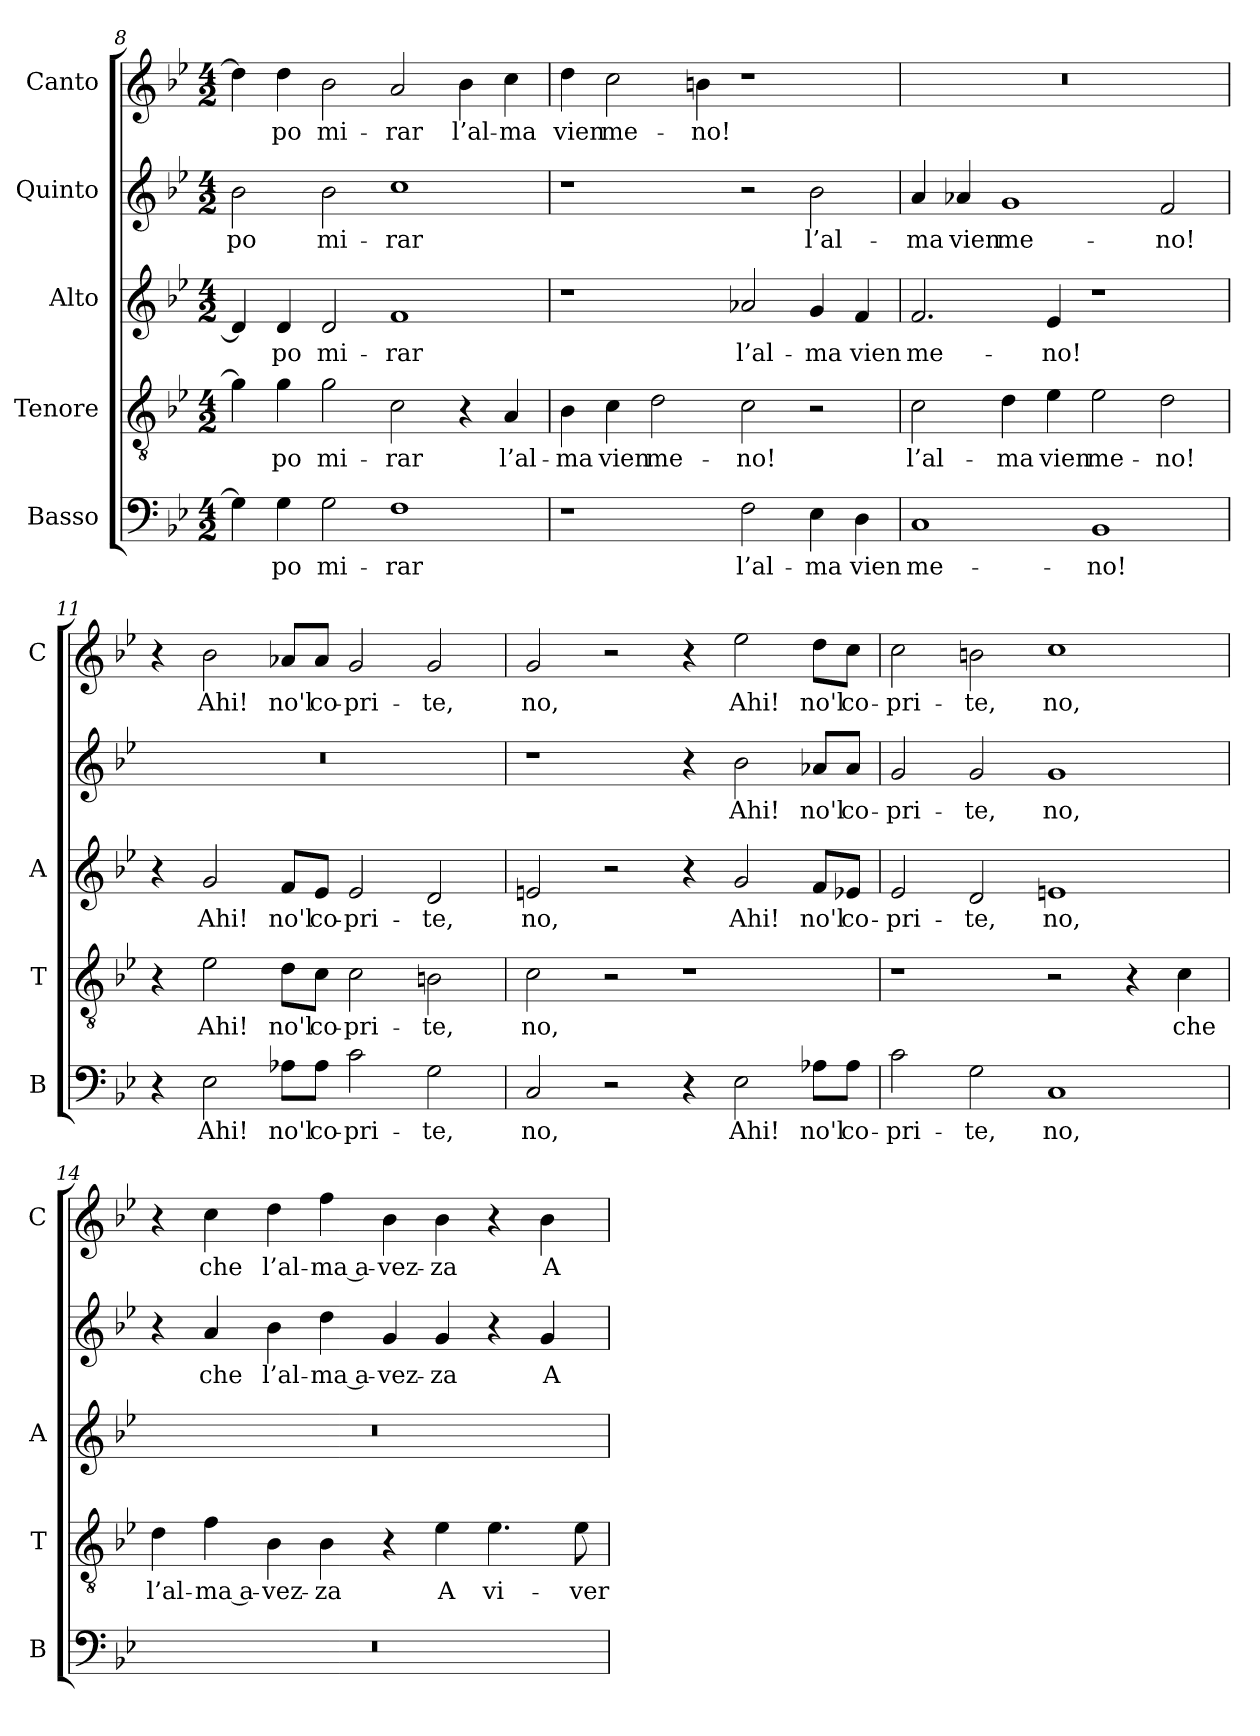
**kern	**text	**kern	**text	**kern	**text	**kern	**text	**kern	**text
*part5	*part5	*part4	*part4	*part3	*part3	*part2	*part2	*part1	*part1
*staff5	*staff5	*staff4	*staff4	*staff3	*staff3	*staff2	*staff2	*staff1	*staff1
*I"Basso	*	*I"Tenore	*	*I"Alto	*	*I"Quinto	*	*I"Canto	*
*I'B	*	*I'T	*	*I'A	*	*	*	*I'C	*
*clefF4	*	*clefGv2	*	*clefG2	*	*clefG2	*	*clefG2	*
*k[b-e-]	*	*k[b-e-]	*	*k[b-e-]	*	*k[b-e-]	*	*k[b-e-]	*
*B-:	*	*B-:	*	*B-:	*	*B-:	*	*B-:	*
*M4/2	*	*M4/2	*	*M4/2	*	*M4/2	*	*M4/2	*
=8	=8	=8	=8	=8	=8	=8	=8	=8	=8
!	!	!	!	!	!	!	!LO:LY:b	!	!
4G\]	.	4g\]	.	4d/]	.	2b-\	-po	4dd\]	.
!	!LO:LY:b	!	!LO:LY:b	!	!LO:LY:b	!	!	!	!LO:LY:b
4G\	-po	4g\	-po	4d/	-po	.	.	4dd\	-po
!	!LO:LY:b	!	!LO:LY:b	!	!LO:LY:b	!	!LO:LY:b	!	!LO:LY:b
2G\	mi-	2g\	mi-	2d/	mi-	2b-\	mi-	2b-\	mi-
!	!LO:LY:b	!	!LO:LY:b	!	!LO:LY:b	!	!LO:LY:b	!	!LO:LY:b
1F	-rar	2c\	-rar	1f	-rar	1cc	-rar	2a/	-rar
!	!	!	!	!	!	!	!	!	!LO:LY:b
.	.	4r	.	.	.	.	.	4b-\	l’al-
!	!	!	!LO:LY:b	!	!	!	!	!	!LO:LY:b
.	.	4A/	l’al-	.	.	.	.	4cc\	-ma
!!LO:PB:g=z
=9	=9	=9	=9	=9	=9	=9	=9	=9	=9
!	!	!	!LO:LY:b	!	!	!	!	!	!LO:LY:b
1r	.	4B-\	-ma	1r	.	1r	.	4dd\	vien
!	!	!	!LO:LY:b	!	!	!	!	!	!LO:LY:b
.	.	4c\	vien	.	.	.	.	2cc\	me-
!	!	!	!LO:LY:b	!	!	!	!	!	!
.	.	2d\	me-	.	.	.	.	.	.
!	!	!	!	!	!	!	!	!	!LO:LY:b
.	.	.	.	.	.	.	.	4bn\	-no!
!	!LO:LY:b	!	!LO:LY:b	!	!LO:LY:b	!	!	!	!
2F\	l’al-	2c\	-no!	2a-X/	l’al-	2r	.	1r	.
!	!LO:LY:b	!	!	!	!LO:LY:b	!	!LO:LY:b	!	!
4E-\	-ma	2r	.	4g/	-ma	2b-\	l’al-	.	.
!	!LO:LY:b	!	!	!	!LO:LY:b	!	!	!	!
4D\	vien	.	.	4f/	vien	.	.	.	.
=10	=10	=10	=10	=10	=10	=10	=10	=10	=10
!	!LO:LY:b	!	!LO:LY:b	!	!LO:LY:b	!	!LO:LY:b	!	!
1C	me-	2c\	l’al-	2.f/	me-	4a/	-ma	0r	.
!	!	!	!	!	!	!	!LO:LY:b	!	!
.	.	.	.	.	.	4a-X/	vien	.	.
!	!	!	!LO:LY:b	!	!	!	!LO:LY:b	!	!
.	.	4d\	-ma	.	.	1g	me-	.	.
!	!	!	!LO:LY:b	!	!LO:LY:b	!	!	!	!
.	.	4e-\	vien	4e-/	-no!	.	.	.	.
!	!LO:LY:b	!	!LO:LY:b	!	!	!	!	!	!
1BB-	-no!	2e-\	me-	1r	.	.	.	.	.
!	!	!	!LO:LY:b	!	!	!	!LO:LY:b	!	!
.	.	2d\	-no!	.	.	2f/	-no!	.	.
=11	=11	=11	=11	=11	=11	=11	=11	=11	=11
4r	.	4r	.	4r	.	0r	.	4r	.
!	!LO:LY:b	!	!LO:LY:b	!	!LO:LY:b	!	!	!	!LO:LY:b
2E-\	Ahi!	2e-\	Ahi!	2g/	Ahi!	.	.	2b-\	Ahi!
!	!LO:LY:b	!	!LO:LY:b	!	!LO:LY:b	!	!	!	!LO:LY:b
8A-X\L	no'l	8d\L	no'l	8f/L	no'l	.	.	8a-X/L	no'l
!	!LO:LY:b	!	!LO:LY:b	!	!LO:LY:b	!	!	!	!LO:LY:b
8A-\J	co-	8c\J	co-	8e-/J	co-	.	.	8a-/J	co-
!	!LO:LY:b	!	!LO:LY:b	!	!LO:LY:b	!	!	!	!LO:LY:b
2c\	-pri-	2c\	-pri-	2e-/	-pri-	.	.	2g/	-pri-
!	!LO:LY:b	!	!LO:LY:b	!	!LO:LY:b	!	!	!	!LO:LY:b
2G\	-te,	2Bn\	-te,	2d/	-te,	.	.	2g/	-te,
=12	=12	=12	=12	=12	=12	=12	=12	=12	=12
!	!LO:LY:b	!	!LO:LY:b	!	!LO:LY:b	!	!	!	!LO:LY:b
2C/	no,	2c\	no,	2en/	no,	1r	.	2g/	no,
2r	.	2r	.	2r	.	.	.	2r	.
4r	.	1r	.	4r	.	4r	.	4r	.
!	!LO:LY:b	!	!	!	!LO:LY:b	!	!LO:LY:b	!	!LO:LY:b
2E-\	Ahi!	.	.	2g/	Ahi!	2b-\	Ahi!	2ee-\	Ahi!
!	!LO:LY:b	!	!	!	!LO:LY:b	!	!LO:LY:b	!	!LO:LY:b
8A-X\L	no'l	.	.	8f/L	no'l	8a-X/L	no'l	8dd\L	no'l
!	!LO:LY:b	!	!	!	!LO:LY:b	!	!LO:LY:b	!	!LO:LY:b
8A-\J	co-	.	.	8e-X/J	co-	8a-/J	co-	8cc\J	co-
!!LO:LB:g=z
=13	=13	=13	=13	=13	=13	=13	=13	=13	=13
!	!LO:LY:b	!	!	!	!LO:LY:b	!	!LO:LY:b	!	!LO:LY:b
2c\	-pri-	1r	.	2e-/	-pri-	2g/	-pri-	2cc\	-pri-
!	!LO:LY:b	!	!	!	!LO:LY:b	!	!LO:LY:b	!	!LO:LY:b
2G\	-te,	.	.	2d/	-te,	2g/	-te,	2bn\	-te,
!	!LO:LY:b	!	!	!	!LO:LY:b	!	!LO:LY:b	!	!LO:LY:b
1C	no,	2r	.	1en	no,	1g	no,	1cc	no,
.	.	4r	.	.	.	.	.	.	.
!	!	!	!LO:LY:b	!	!	!	!	!	!
.	.	4c\	che	.	.	.	.	.	.
=14	=14	=14	=14	=14	=14	=14	=14	=14	=14
!	!	!	!LO:LY:b	!	!	!	!	!	!
0r	.	4d\	l’al-	0r	.	4r	.	4r	.
!	!	!	!LO:LY:b	!	!	!	!LO:LY:b	!	!LO:LY:b
.	.	4f\	-ma a-	.	.	4a/	che	4cc\	che
!	!	!	!LO:LY:b	!	!	!	!LO:LY:b	!	!LO:LY:b
.	.	4B-\	-vez-	.	.	4b-\	l’al-	4dd\	l’al-
!	!	!	!LO:LY:b	!	!	!	!LO:LY:b	!	!LO:LY:b
.	.	4B-\	-za	.	.	4dd\	-ma a-	4ff\	-ma a-
!	!	!	!	!	!	!	!LO:LY:b	!	!LO:LY:b
.	.	4r	.	.	.	4g/	-vez-	4b-\	-vez-
!	!	!	!LO:LY:b	!	!	!	!LO:LY:b	!	!LO:LY:b
.	.	4e-\	A	.	.	4g/	-za	4b-\	-za
!	!	!	!LO:LY:b	!	!	!	!	!	!
.	.	4.e-\	vi-	.	.	4r	.	4r	.
!	!	!	!	!	!	!	!LO:LY:b	!	!LO:LY:b
.	.	.	.	.	.	4g/	A	4b-\	A
!	!	!	!LO:LY:b	!	!	!	!	!	!
.	.	8e-\	-ver	.	.	.	.	.	.
=	=	=	=	=	=	=	=	=	=
*-	*-	*-	*-	*-	*-	*-	*-	*-	*-
